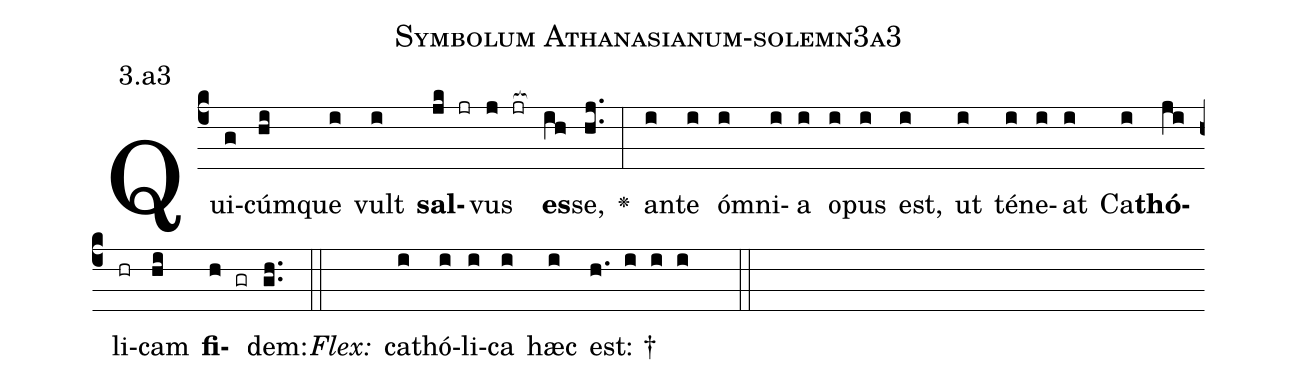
name: Symbolum Athanasianum-solemn3a3;
annotation: 3.a3;
%%
(c4)Qui(g)cúm(hi)que(i) vult(i) <b>sal</b>(jk jr)vus(j jr[ocb:1{]) <b>es</b>(ih[ocb:0}])se,(hj..) <v>\greheightstar</v>(:) an(i)te(i) óm(i)ni(i)a(i) o(i)pus(i) est,(i) ut(i) té(i)ne(i)at(i) Ca(i)<b>thó</b>(ji)li(hr)cam(hi) <b>fi</b>(h gr)dem:(gh..) (::)
<i>Flex:</i>()  ca(i)thó(i)li(i)ca(i) hæc(i) est: †(h. i i i  ::)

%E(i) u(i) o(ji) u(hi) a(h) e.(gh..) (::)
